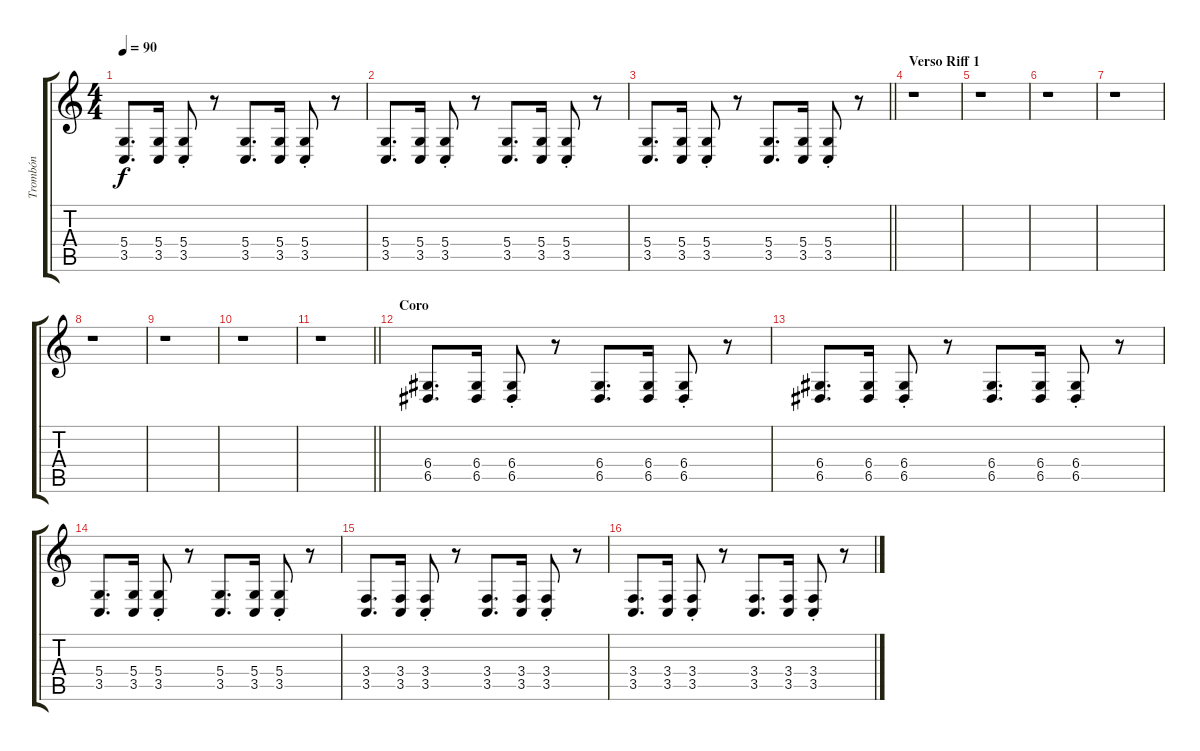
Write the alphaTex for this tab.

\track ("Trombón" "Trombón") {instrument trombone}
\staff {score tabs}
\tuning (E4 B3 G3 D3 A2 E2) {hide}
\ts (4 4)
\tempo 90
\clef g2
\ks c
(5.4 3.5).8{d dy f} (5.4 3.5).16 (5.4{st} 3.5{st}).8 r.8 (5.4 3.5).8{d} (5.4 3.5).16 (5.4{st} 3.5{st}).8 r.8 |
(5.4 3.5).8{d} (5.4 3.5).16 (5.4{st} 3.5{st}).8 r.8 (5.4 3.5).8{d} (5.4 3.5).16 (5.4{st} 3.5{st}).8 r.8 |
\barLineRight lightlight
(5.4 3.5).8{d} (5.4 3.5).16 (5.4{st} 3.5{st}).8 r.8 (5.4 3.5).8{d} (5.4 3.5).16 (5.4{st} 3.5{st}).8 r.8 |
\section ("" "Verso Riff 1")
r.1 |
r.1 |
r.1 |
r.1 |
r.1 |
r.1 |
r.1 |
\barLineRight lightlight
r.1 |
\section ("" "Coro")
(6.4 6.5).8{d} (6.4 6.5).16 (6.4{st} 6.5{st}).8 r.8 (6.4 6.5).8{d} (6.4 6.5).16 (6.4{st} 6.5{st}).8 r.8 |
(6.4 6.5).8{d} (6.4 6.5).16 (6.4{st} 6.5{st}).8 r.8 (6.4 6.5).8{d} (6.4 6.5).16 (6.4{st} 6.5{st}).8 r.8 |
(5.4 3.5).8{d} (5.4 3.5).16 (5.4{st} 3.5{st}).8 r.8 (5.4 3.5).8{d} (5.4 3.5).16 (5.4{st} 3.5{st}).8 r.8 |
(3.4 3.5).8{d} (3.4 3.5).16 (3.4{st} 3.5{st}).8 r.8 (3.4 3.5).8{d} (3.4 3.5).16 (3.4{st} 3.5{st}).8 r.8 |
(3.4 3.5).8{d} (3.4 3.5).16 (3.4{st} 3.5{st}).8 r.8 (3.4 3.5).8{d} (3.4 3.5).16 (3.4{st} 3.5{st}).8 r.8
